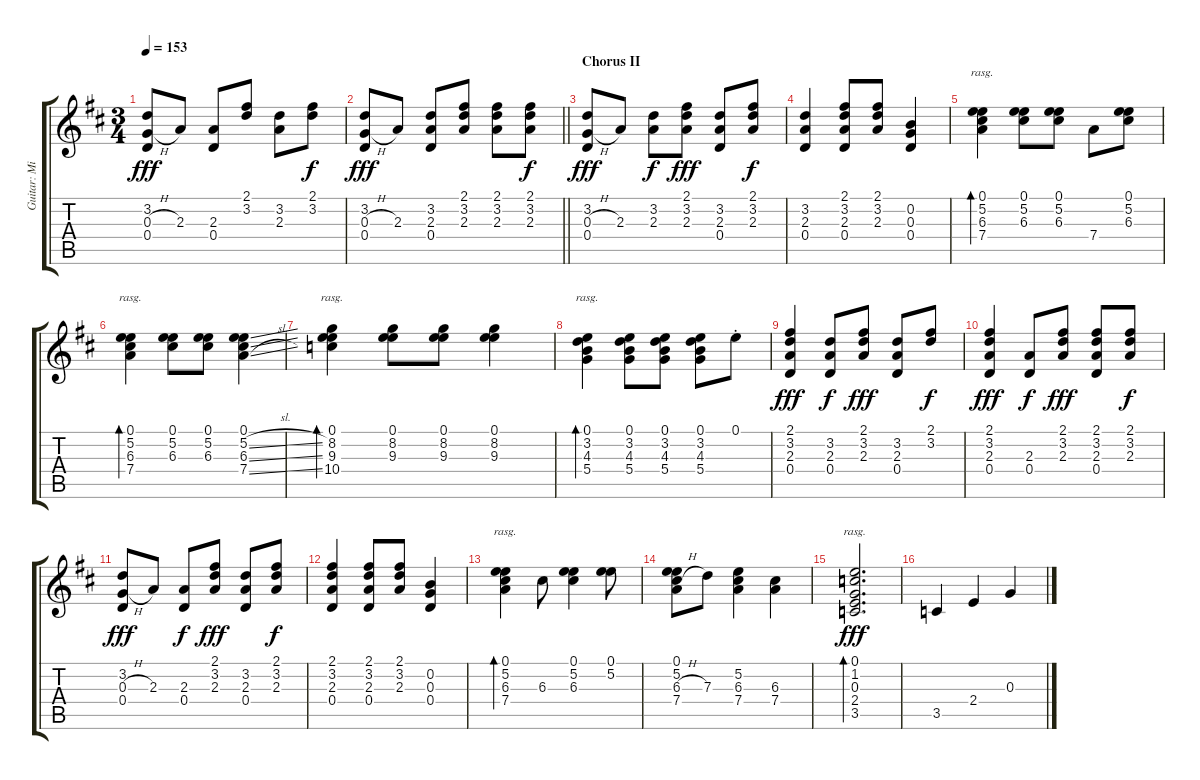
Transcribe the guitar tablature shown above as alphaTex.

\track ("Guitar: Mick" "Guitar: Mi") {instrument acousticguitarsteel}
\staff {score tabs}
\tuning (E4 B3 G3 D3 A2 D2) {hide}
\ts (3 4)
\tempo 153
\clef g2
\ks d
(3.2 0.3{h} 0.4).8{dy fff} 2.3.8 (2.3 0.4).8 (2.1 3.2).8 (3.2 2.3).8 (2.1 3.2).8{dy f} |
\barLineRight lightlight
(3.2 0.3{h} 0.4).8{dy fff} 2.3.8 (3.2 2.3 0.4).8 (2.1 3.2 2.3).8 (2.1 3.2 2.3).8 (2.1 3.2 2.3).8{dy f} |
\section ("" "Chorus II")
(3.2 0.3{h} 0.4).8{dy fff} 2.3.8 (3.2 2.3).8{dy f} (2.1 3.2 2.3).8{dy fff} (3.2 2.3 0.4).8 (2.1 3.2 2.3).8{dy f} |
(3.2 2.3 0.4).4 (2.1 3.2 2.3 0.4).8 (2.1 3.2 2.3).8 (0.2 0.3 0.4).4 |
(0.1 5.2 6.3 7.4).4{bd 480 rasg ii} (0.1 5.2 6.3).8 (0.1 5.2 6.3).8 7.4.8 (0.1 5.2 6.3).8 |
(0.1 5.2 6.3 7.4).4{bd 480 rasg ii} (0.1 5.2 6.3).8 (0.1 5.2 6.3).8 (0.1 5.2{sl} 6.3{sl} 7.4{sl}).4 |
(0.1 8.2 9.3 10.4).4{bd 480 rasg ii} (0.1 8.2 9.3).8 (0.1 8.2 9.3).8 (0.1 8.2 9.3).4 |
(0.1 3.2 4.3 5.4).4{bd 480 rasg ii} (0.1 3.2 4.3 5.4).8 (0.1 3.2 4.3 5.4).8 (0.1 3.2 4.3 5.4).8 0.1{st}.8 |
(2.1 3.2 2.3 0.4).4{dy fff} (3.2 2.3 0.4).8{dy f} (2.1 3.2 2.3).8{dy fff} (3.2 2.3 0.4).8 (2.1 3.2).8{dy f} |
(2.1 3.2 2.3 0.4).4{dy fff} (2.3 0.4).8{dy f} (2.1 3.2 2.3).8{dy fff} (2.1 3.2 2.3 0.4).8 (2.1 3.2 2.3).8{dy f} |
(3.2 0.3{h} 0.4).8{dy fff} 2.3.8 (2.3 0.4).8{dy f} (2.1 3.2 2.3).8{dy fff} (3.2 2.3 0.4).8 (2.1 3.2 2.3).8{dy f} |
(2.1 3.2 2.3 0.4).4 (2.1 3.2 2.3 0.4).8 (2.1 3.2 2.3).8 (0.2 0.3 0.4).4 |
(0.1 5.2 6.3 7.4).4{bd 480 rasg ii} 6.3.8 (0.1 5.2 6.3).4 (0.1 5.2).8 |
(0.1 5.2 6.3{h} 7.4).8 7.3.8 (5.2 6.3 7.4).4 (6.3 7.4).4 |
(0.1 1.2 0.3 2.4 3.5).2{d bd 480 rasg ii dy fff} |
3.5.4 2.4.4 0.3.4
